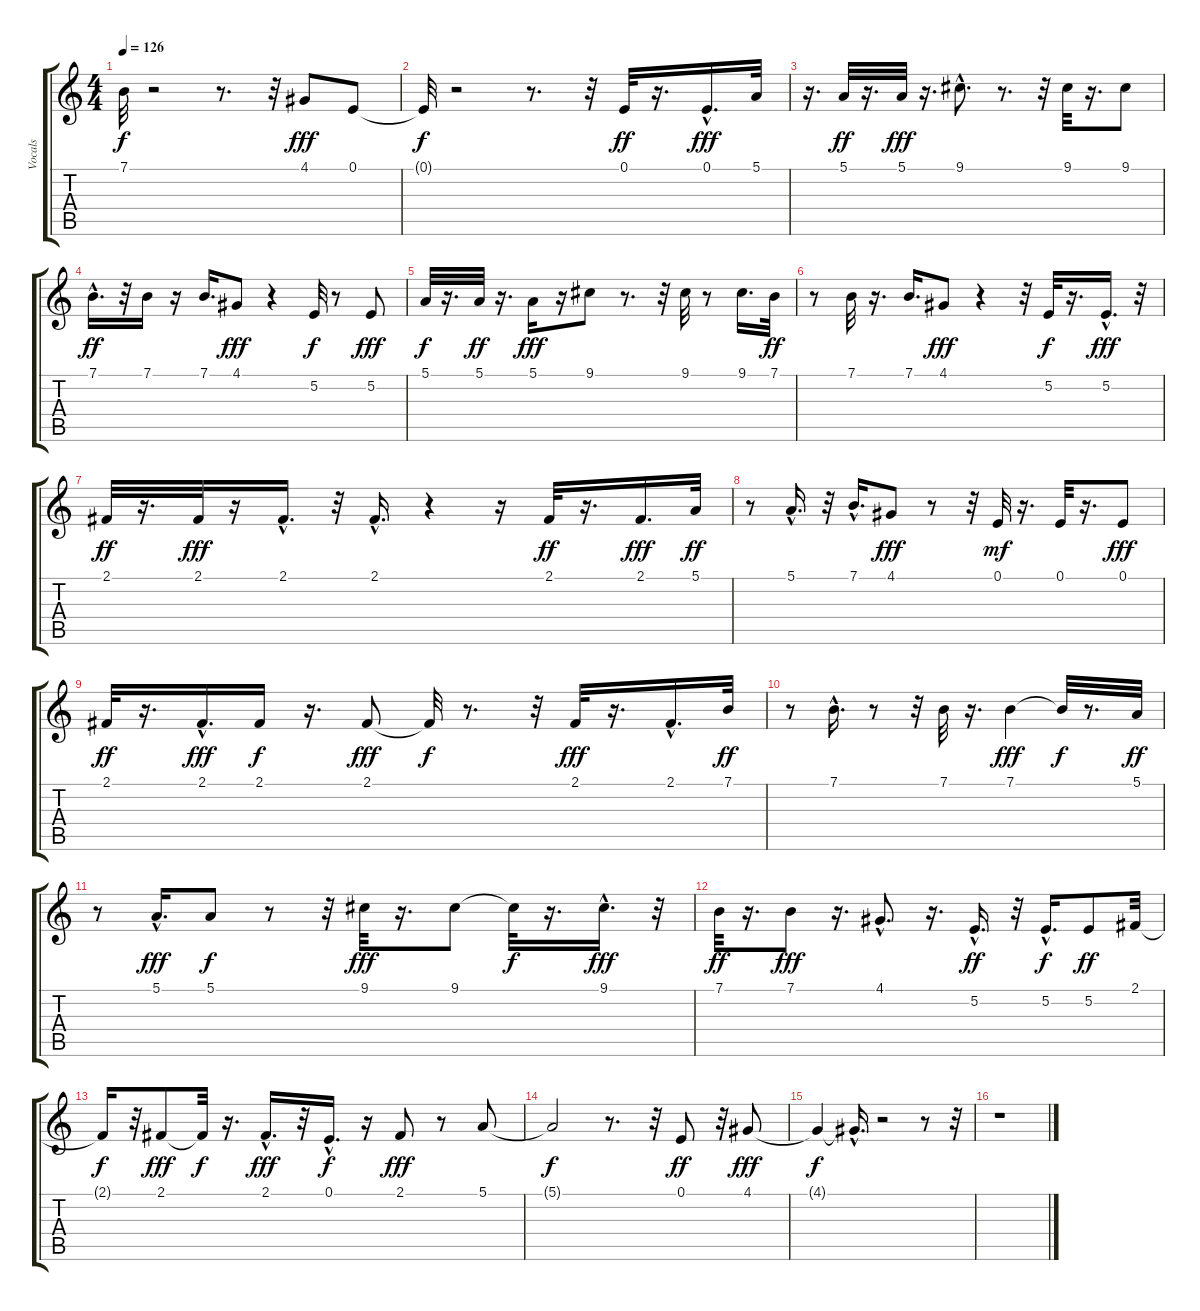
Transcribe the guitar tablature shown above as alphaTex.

\track ("Vocals" "Vocals") {instrument englishhorn}
\staff {score tabs}
\tuning (E4 B3 G3 D3 A2 E2) {hide}
\ts (4 4)
\tempo 126
\clef g2
\ks c
7.1{t}.32{dy f} r.2 r.8{d} r.32 4.1.8{dy fff} 0.1.8 |
0.1{t}.32{dy f} r.2 r.8{d} r.32 0.1.32{dy ff} r.16{d} 0.1{hac}.16{d dy fff} 5.1.32 |
r.16{d} 5.1.32{dy ff} r.16{d} 5.1.32{dy fff} r.16{d} 9.1{hac}.8{d} r.8{d} r.32 9.1.32 r.16{d} 9.1.8 |
7.1{hac}.16{d dy ff} r.32 7.1.16 r.16 7.1.16{d} 4.1.8{dy fff} r.4 5.2.32{dy f} r.8 5.2.8{dy fff} |
5.1.32{dy f} r.16{d} 5.1.32{dy ff} r.16{d} 5.1.16{dy fff} r.16 9.1.8 r.8{d} r.32 9.1.32 r.8 9.1.16{d} 7.1.32{dy ff} |
r.8 7.1.32 r.16{d} 7.1.16{d} 4.1.8{dy fff} r.4 r.32 5.2.32{dy f} r.16{d} 5.2{hac}.16{d dy fff} r.32 |
2.1.32{dy ff} r.16{d} 2.1.32{dy fff} r.16 2.1{hac}.16{d} r.32 2.1{hac}.16{d} r.4 r.16 2.1.32{dy ff} r.16{d} 2.1.16{d dy fff} 5.1.32{dy ff} |
r.8 5.1{hac}.16{d} r.32 7.1{hac}.16{d} 4.1.8{dy fff} r.8 r.32 0.1.32{dy mf} r.16{d} 0.1.32 r.16{d} 0.1.8{dy fff} |
2.1.32{dy ff} r.16{d} 2.1{hac}.16{d dy fff} 2.1.16{dy f} r.16{d} 2.1.8{dy fff} 2.1{t}.32{dy f} r.8{d} r.32 2.1.32{dy fff} r.16{d} 2.1{hac}.16{d} 7.1.32{dy ff} |
r.8 7.1{hac}.16{d} r.8 r.32 7.1.32 r.16{d} 7.1.4{dy fff} 7.1{t}.32{dy f} r.8{d} 5.1.32{dy ff} |
r.8 5.1{hac}.16{d dy fff} 5.1.8{dy f} r.8 r.32 9.1.32{dy fff} r.16{d} 9.1.8 9.1{t}.32{dy f} r.16{d} 9.1{hac}.16{d dy fff} r.32 |
7.1.32{dy ff} r.16{d} 7.1.8{dy fff} r.16{d} 4.1{hac}.8{d} r.16{d} 5.2{hac}.16{d dy ff} r.32 5.2{hac}.16{d dy f} 5.2.8{dy ff} 2.1.32 |
2.1{t}.16{dy f} r.32 2.1.8{dy fff} 2.1{t}.32{dy f} r.16{d} 2.1{hac}.16{d dy fff} r.32 0.1{hac}.16{d dy f} r.16 2.1.8{dy fff} r.8 5.1.8 |
5.1{t}.2{dy f} r.8{d} r.32 0.1.8{dy ff} r.32 4.1.8{dy fff} |
4.1{t}.4{dy f} 4.1{hac t}.16{d} r.2 r.8 r.32 |
r.1
